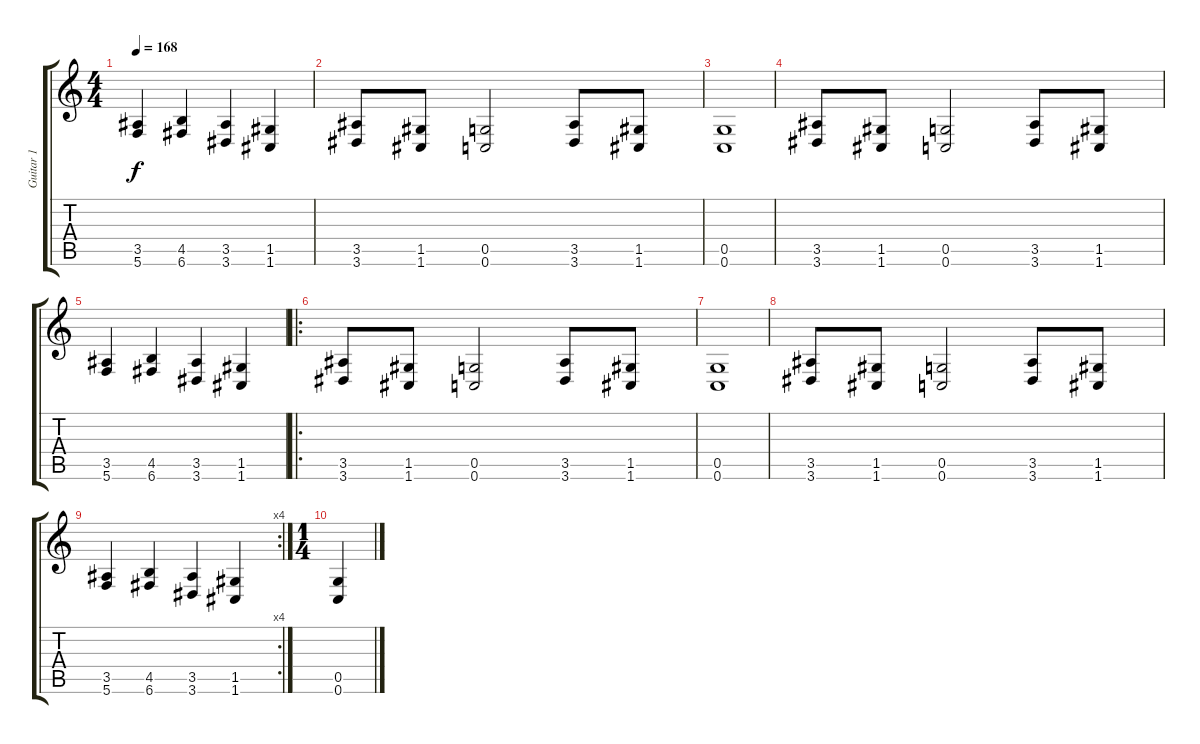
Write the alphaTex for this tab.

\track ("Guitar 1" "Guitar 1") {instrument distortionguitar}
\staff {score tabs}
\tuning (D4 A3 F3 C3 G2 C2) {hide}
\ts (4 4)
\tempo 168
\clef g2
\ks c
(3.5 5.6).4{dy f} (4.5 6.6).4 (3.5 3.6).4 (1.5 1.6).4 |
(3.5 3.6).8 (1.5 1.6).8 (0.5 0.6).2 (3.5 3.6).8 (1.5 1.6).8 |
(0.5 0.6).1 |
(3.5 3.6).8 (1.5 1.6).8 (0.5 0.6).2 (3.5 3.6).8 (1.5 1.6).8 |
(3.5 5.6).4 (4.5 6.6).4 (3.5 3.6).4 (1.5 1.6).4 |
\ro
(3.5 3.6).8 (1.5 1.6).8 (0.5 0.6).2 (3.5 3.6).8 (1.5 1.6).8 |
(0.5 0.6).1 |
(3.5 3.6).8 (1.5 1.6).8 (0.5 0.6).2 (3.5 3.6).8 (1.5 1.6).8 |
\rc 4
(3.5 5.6).4 (4.5 6.6).4 (3.5 3.6).4 (1.5 1.6).4 |
\ts (1 4)
(0.5 0.6).4
